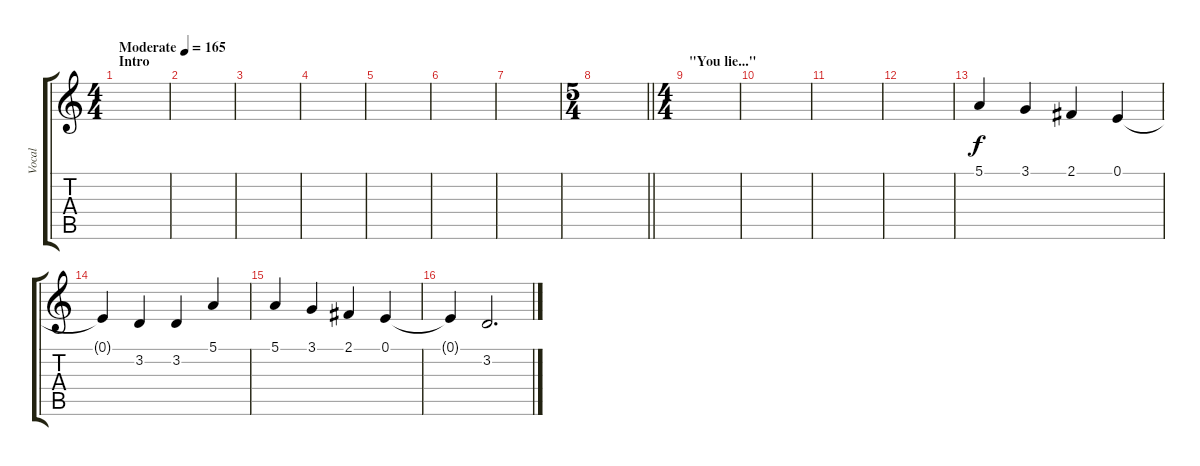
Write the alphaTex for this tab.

\track ("Vocal" "Vocal") {instrument lead6voice}
\staff {score tabs}
\tuning (E4 B3 G3 D3 A2 E2) {hide}
\ts (4 4)
\section ("" "Intro")
\tempo (165 "Moderate")
\clef g2
\ks c
|
|
|
|
|
|
|
\ts (5 4)
\barLineRight lightlight
|
\ts (4 4)
\section ("" "\"You lie...\"")
|
|
|
|
5.1.4 3.1.4 2.1.4 0.1.4 |
0.1{t}.4 3.2.4 3.2.4 5.1.4 |
5.1.4 3.1.4 2.1.4 0.1.4 |
0.1{t}.4 3.2.2{d}
